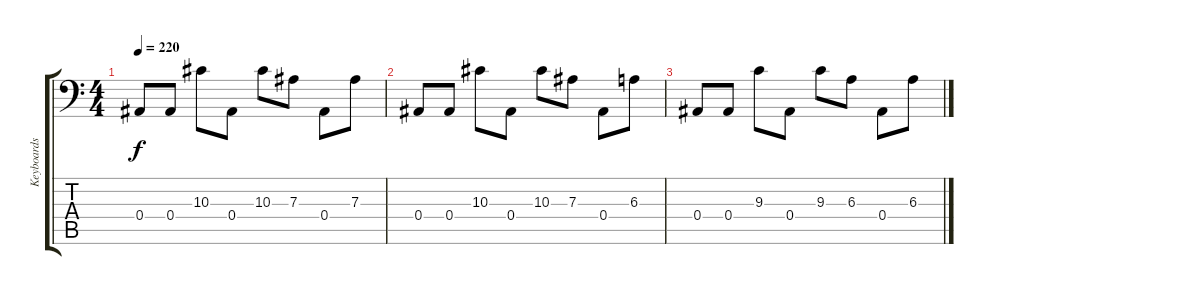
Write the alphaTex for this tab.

\track ("Keyboards" "Keyboards") {instrument synthstrings1}
\staff {score tabs}
\tuning (C4 G3 Eb3 Bb2 F2 Bb1) {hide}
\ts (4 4)
\tempo 220
\clef f4
\ks c
0.4.8{dy f} 0.4.8 10.3.8 0.4.8 10.3.8 7.3.8 0.4.8 7.3.8 |
0.4.8 0.4.8 10.3.8 0.4.8 10.3.8 7.3.8 0.4.8 6.3.8 |
0.4.8 0.4.8 9.3.8 0.4.8 9.3.8 6.3.8 0.4.8 6.3.8
